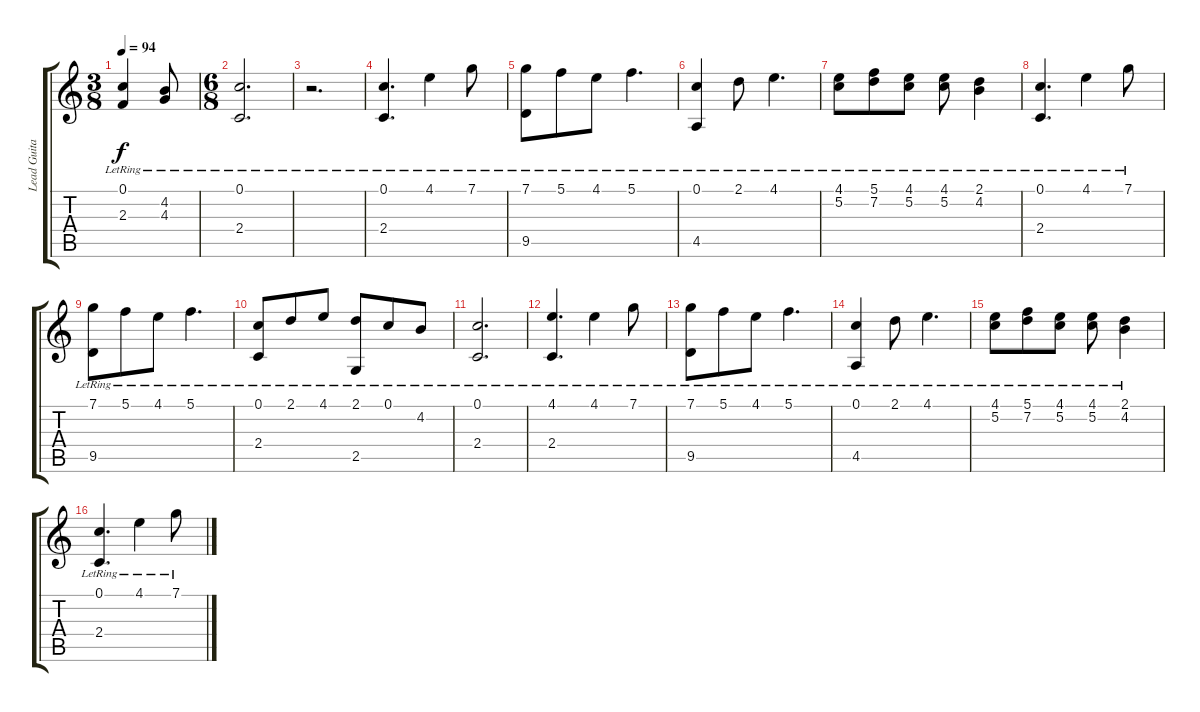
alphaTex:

\track ("Lead Guitar" "Lead Guita") {instrument acousticguitarsteel}
\staff {score tabs}
\tuning (C4 G3 Eb3 Bb2 F2 C2) {hide}
\ts (3 8)
\tempo 94
\clef g2
\ks c
(0.1{lr} 2.3{lr}).4{dy f} (4.2{lr} 4.3{lr}).8 |
\ts (6 8)
(0.1{lr} 2.4{lr}).2{d} |
r.2{d} |
(0.1{lr} 2.4{lr}).4{d} 4.1{lr}.4 7.1{lr}.8 |
(7.1{lr} 9.5{lr}).8 5.1{lr}.8 4.1{lr}.8 5.1{lr}.4{d} |
(0.1{lr} 4.5{lr}).4 2.1{lr}.8 4.1{lr}.4{d} |
(4.1{lr} 5.2{lr}).8 (5.1{lr} 7.2{lr}).8 (4.1{lr} 5.2{lr}).8 (4.1{lr} 5.2{lr}).8 (2.1{lr} 4.2{lr}).4 |
(0.1{lr} 2.4{lr}).4{d} 4.1{lr}.4 7.1{lr}.8 |
(7.1{lr} 9.5{lr}).8 5.1{lr}.8 4.1{lr}.8 5.1{lr}.4{d} |
(0.1{lr} 2.4{lr}).8 2.1{lr}.8 4.1{lr}.8 (2.1{lr} 2.5{lr}).8 0.1{lr}.8 4.2{lr}.8 |
(0.1{lr} 2.4{lr}).2{d} |
(4.1{lr} 2.4{lr}).4{d} 4.1{lr}.4 7.1{lr}.8 |
(7.1{lr} 9.5{lr}).8 5.1{lr}.8 4.1{lr}.8 5.1{lr}.4{d} |
(0.1{lr} 4.5{lr}).4 2.1{lr}.8 4.1{lr}.4{d} |
(4.1{lr} 5.2{lr}).8 (5.1{lr} 7.2{lr}).8 (4.1{lr} 5.2{lr}).8 (4.1{lr} 5.2{lr}).8 (2.1{lr} 4.2{lr}).4 |
(0.1{lr} 2.4{lr}).4{d} 4.1{lr}.4 7.1{lr}.8
